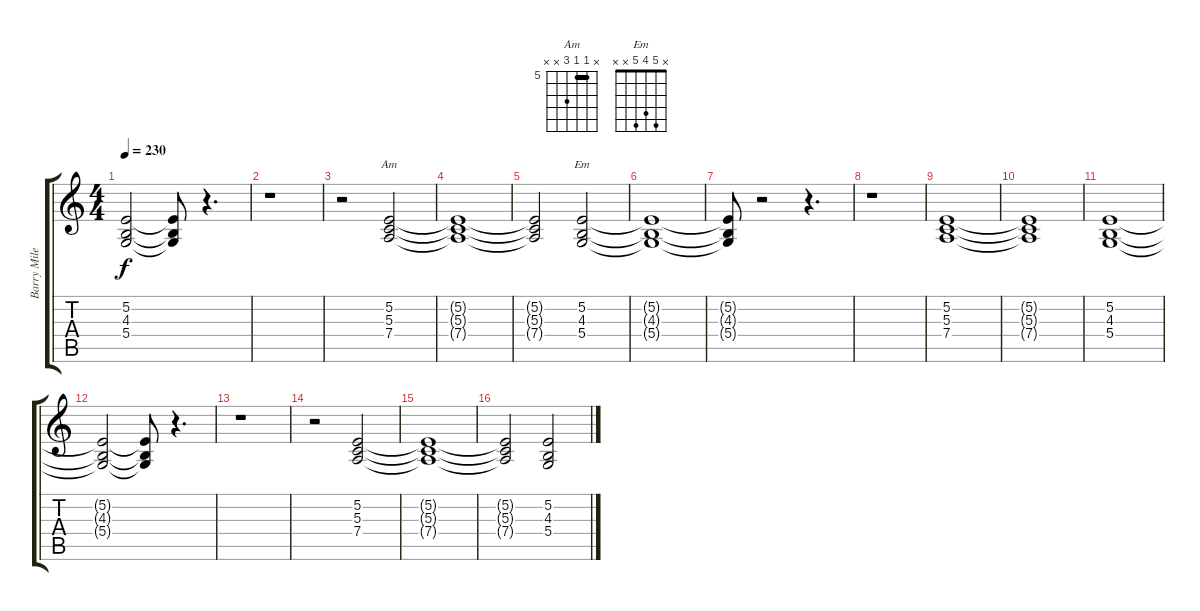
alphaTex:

\track ("Barry Miles" "Barry Mile") {instrument pad1newage}
\staff {score tabs}
\tuning (E4 B3 G3 D3 A2 E2) {hide}
\chord ("Am" x 5 5 7 x x) {firstfret 5 barre 5}
\chord ("Em" x 5 4 5 x x)
\ts (4 4)
\tempo 230
\clef g2
\ks c
(5.2{t} 4.3{t} 5.4{t}).2{dy f} (5.2{t} 4.3{t} 5.4{t}).8 r.4{d} |
r.1 |
r.2 (5.2 5.3 7.4).2{ch "Am"} |
(5.2{t} 5.3{t} 7.4{t}).1 |
(5.2{t} 5.3{t} 7.4{t}).2 (5.2 4.3 5.4).2{ch "Em"} |
(5.2{t} 4.3{t} 5.4{t}).1 |
(5.2{t} 4.3{t} 5.4{t}).8 r.2 r.4{d} |
r.1 |
(5.2 5.3 7.4).1 |
(5.2{t} 5.3{t} 7.4{t}).1 |
(5.2 4.3 5.4).1 |
(5.2{t} 4.3{t} 5.4{t}).2 (5.2{t} 4.3{t} 5.4{t}).8 r.4{d} |
r.1 |
r.2 (5.2 5.3 7.4).2 |
(5.2{t} 5.3{t} 7.4{t}).1 |
(5.2{t} 5.3{t} 7.4{t}).2 (5.2 4.3 5.4).2
